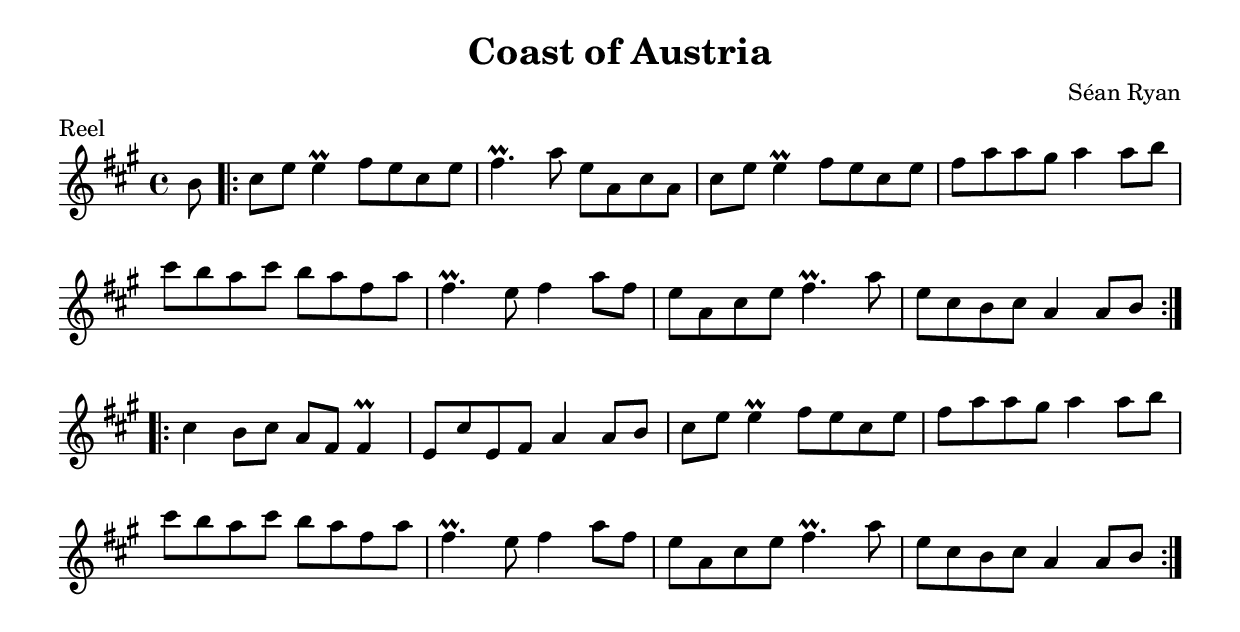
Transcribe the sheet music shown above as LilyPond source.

\version "2.24.0"

\include "../common.ly"

\score {

  \relative c'' {
    \key a \major
    \time 4/4

    \partial 8 b8 |
    \repeat volta 2 {
      cis8 e e4\prall fis8 e cis e |
      fis4.\prall a8 e a, cis a |
      cis8 e e4\prall fis8 e cis e |
      fis8 a a gis a4 a8 b |
      cis8 b a cis b a fis a |
      fis4.\prall e8 fis4 a8 fis |
      e8 a, cis e fis4.\prall a8 |
      e8 cis b  cis a4 a8 b |
    }
    \break

    \repeat volta 2 {
      cis4 b8 cis a fis fis4\prall |
      e8 cis' e, fis a4 a8 b |
      cis8 e e4\prall fis8 e cis e |
      fis8 a a gis a4 a8 b |
      cis8 b a cis b a fis a |
      fis4.\prall e8 fis4 a8 fis |
      e8 a, cis e fis4.\prall a8 |
      e8 cis b  cis a4 a8 b |
    }
    \fine
  }

  \header {
    title = "Coast of Austria"
    meter = "Reel"
    composer = "Séan Ryan"
  }
}
